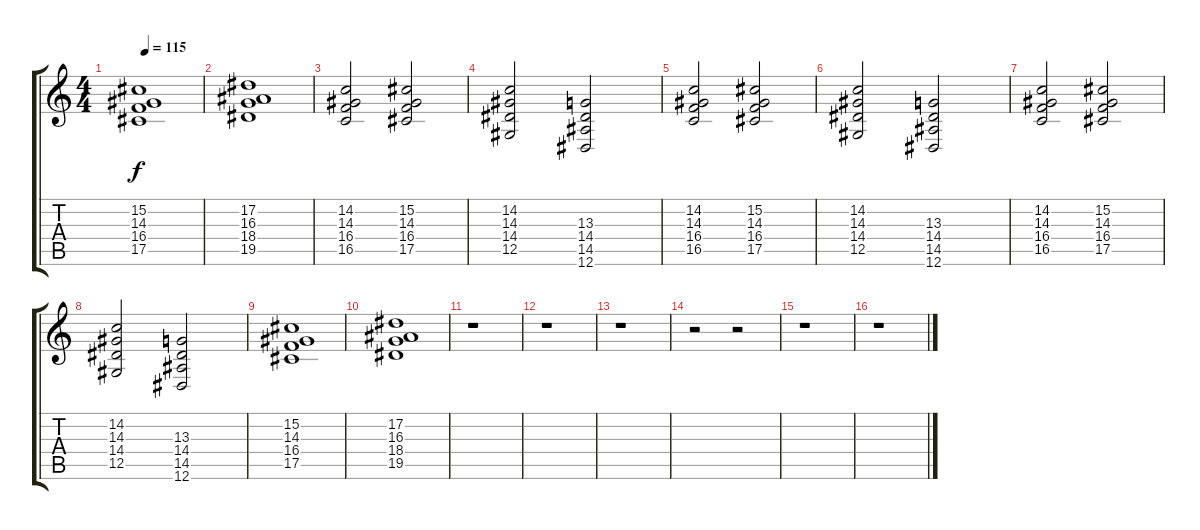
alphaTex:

\track "" {instrument stringensemble1}
\staff {score tabs}
\tuning (Eb4 Bb3 Gb3 Db3 Ab2 Eb2) {hide}
\ts (4 4)
\tempo 115
\clef g2
\ks c
(15.2 14.3 16.4 17.5).1{dy f} |
(17.2 16.3 18.4 19.5).1 |
(14.2 14.3 16.4 16.5).2 (15.2 14.3 16.4 17.5).2 |
(14.2 14.3 14.4 12.5).2 (13.3 14.4 14.5 12.6).2 |
(14.2 14.3 16.4 16.5).2 (15.2 14.3 16.4 17.5).2 |
(14.2 14.3 14.4 12.5).2 (13.3 14.4 14.5 12.6).2 |
(14.2 14.3 16.4 16.5).2 (15.2 14.3 16.4 17.5).2 |
(14.2 14.3 14.4 12.5).2 (13.3 14.4 14.5 12.6).2 |
(15.2 14.3 16.4 17.5).1 |
(17.2 16.3 18.4 19.5).1 |
r.1 |
r.1 |
r.1 |
r.2 r.2 |
r.1 |
r.1
